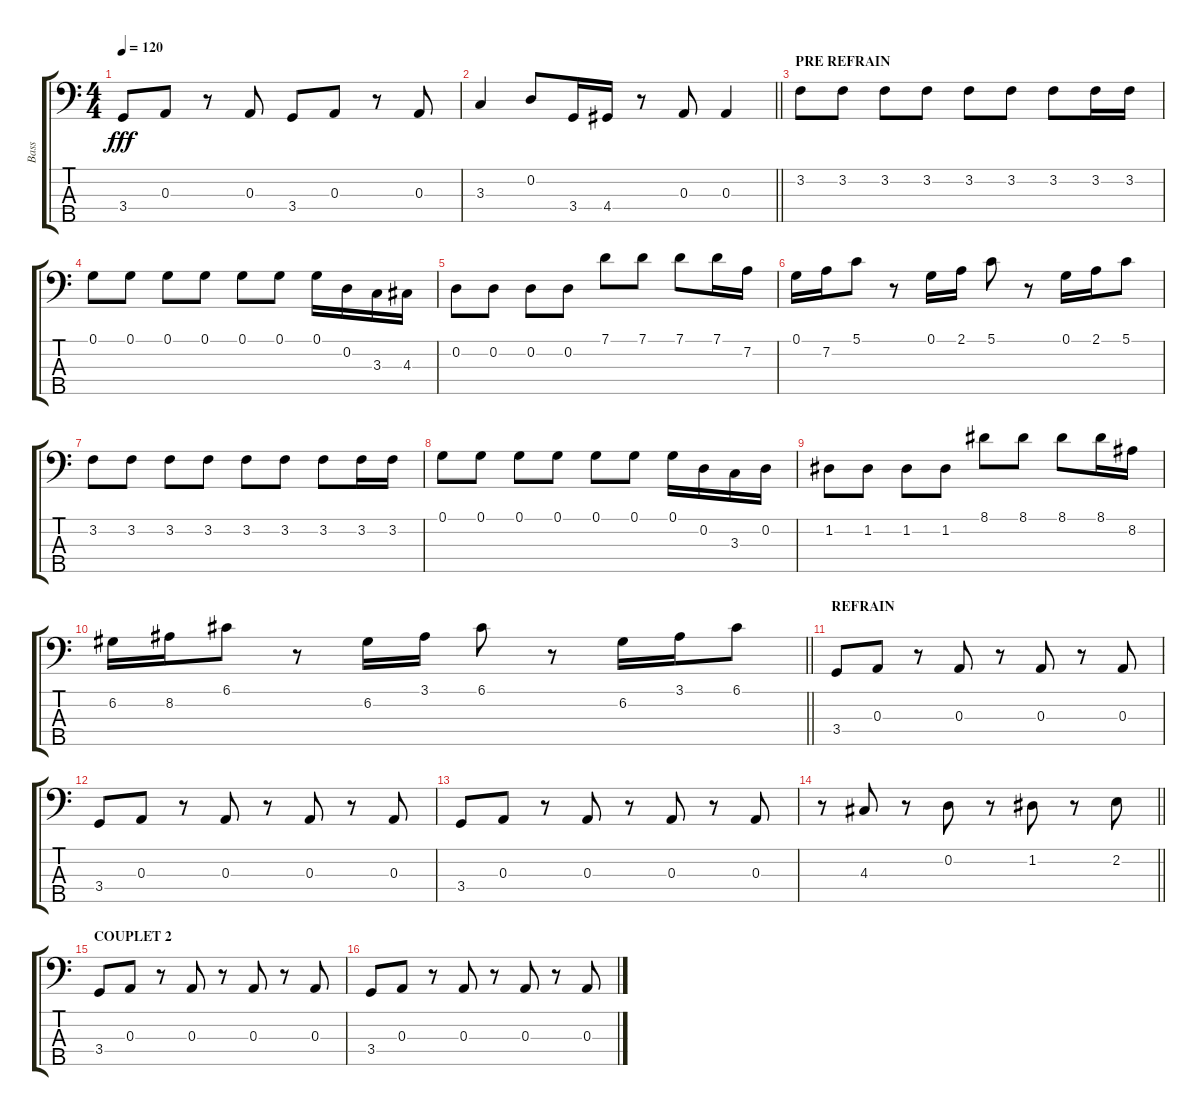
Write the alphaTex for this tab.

\track ("Bass" "Bass") {instrument electricbassfinger}
\staff {score tabs}
\tuning (G2 D2 A1 E1 B0) {hide}
\ts (4 4)
\tempo 120
\clef f4
\ks c
3.4.8{dy fff} 0.3.8 r.8 0.3.8 3.4.8 0.3.8 r.8 0.3.8 |
\barLineRight lightlight
3.3.4 0.2.8 3.4.16 4.4.16 r.8 0.3.8 0.3.4 |
\section ("" "PRE REFRAIN")
3.2.8 3.2.8 3.2.8 3.2.8 3.2.8 3.2.8 3.2.8 3.2.16 3.2.16 |
0.1.8 0.1.8 0.1.8 0.1.8 0.1.8 0.1.8 0.1.16 0.2.16 3.3.16 4.3.16 |
0.2.8 0.2.8 0.2.8 0.2.8 7.1.8 7.1.8 7.1.8 7.1.16 7.2.16 |
0.1.16 7.2.16 5.1.8 r.8 0.1.16 2.1.16 5.1.8 r.8 0.1.16 2.1.16 5.1.8 |
3.2.8 3.2.8 3.2.8 3.2.8 3.2.8 3.2.8 3.2.8 3.2.16 3.2.16 |
0.1.8 0.1.8 0.1.8 0.1.8 0.1.8 0.1.8 0.1.16 0.2.16 3.3.16 0.2.16 |
1.2.8 1.2.8 1.2.8 1.2.8 8.1.8 8.1.8 8.1.8 8.1.16 8.2.16 |
\barLineRight lightlight
6.2.16 8.2.16 6.1.8 r.8 6.2.16 3.1.16 6.1.8 r.8 6.2.16 3.1.16 6.1.8 |
\section ("" "REFRAIN")
3.4.8 0.3.8 r.8 0.3.8 r.8 0.3.8 r.8 0.3.8 |
3.4.8 0.3.8 r.8 0.3.8 r.8 0.3.8 r.8 0.3.8 |
3.4.8 0.3.8 r.8 0.3.8 r.8 0.3.8 r.8 0.3.8 |
\barLineRight lightlight
r.8 4.3.8 r.8 0.2.8 r.8 1.2.8 r.8 2.2.8 |
\section ("" "COUPLET 2")
3.4.8 0.3.8 r.8 0.3.8 r.8 0.3.8 r.8 0.3.8 |
3.4.8 0.3.8 r.8 0.3.8 r.8 0.3.8 r.8 0.3.8
